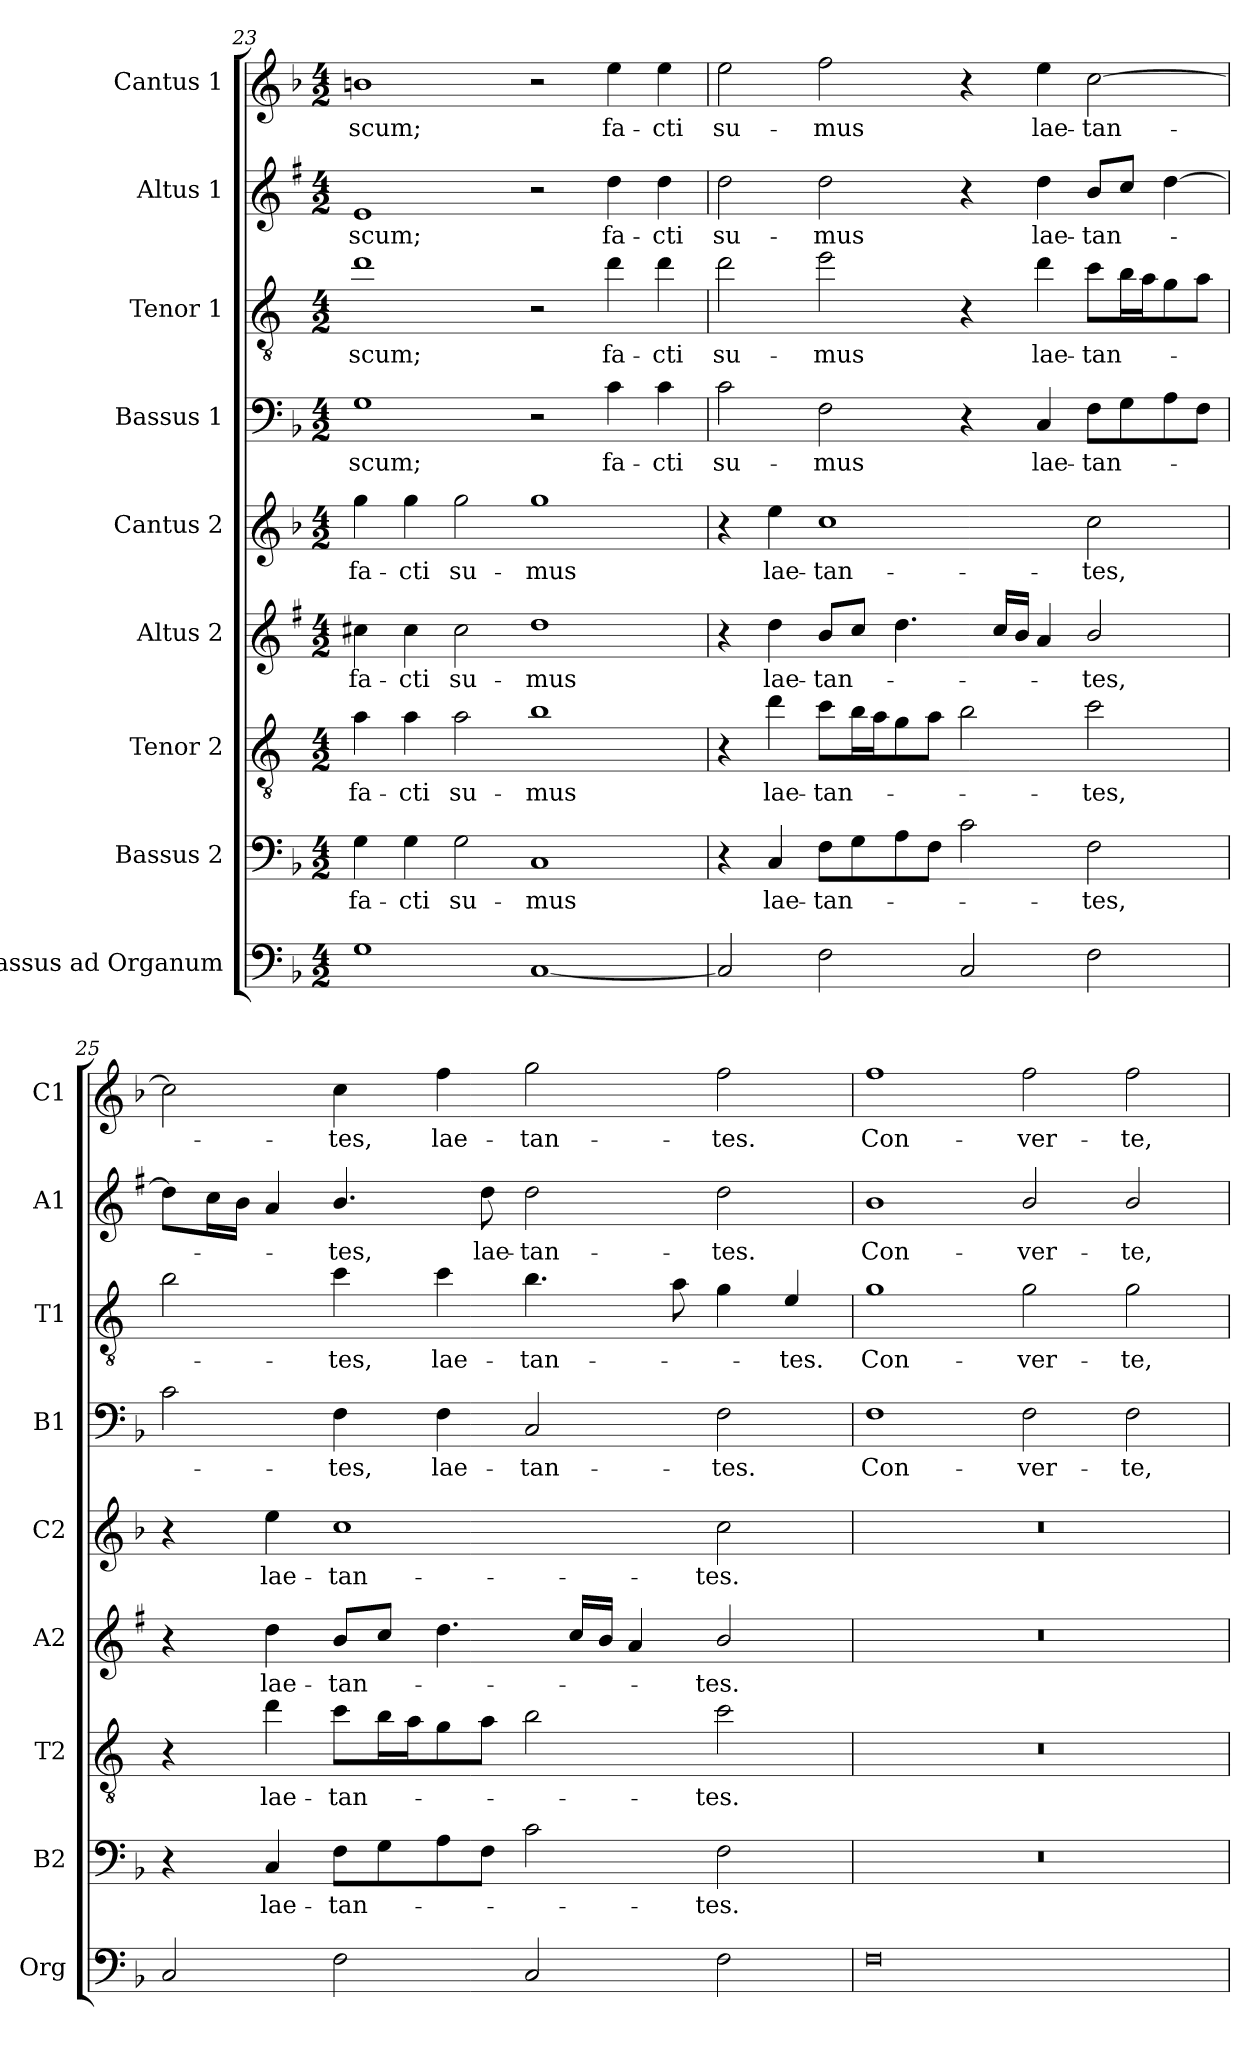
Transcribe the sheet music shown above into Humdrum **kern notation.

**kern	**kern	**text	**kern	**text	**kern	**text	**kern	**text	**kern	**text	**kern	**text	**kern	**text	**kern	**text
*part9	*part8	*part8	*part7	*part7	*part6	*part6	*part5	*part5	*part4	*part4	*part3	*part3	*part2	*part2	*part1	*part1
*staff9	*staff8	*staff8	*staff7	*staff7	*staff6	*staff6	*staff5	*staff5	*staff4	*staff4	*staff3	*staff3	*staff2	*staff2	*staff1	*staff1
*I"Bassus ad Organum	*I"Bassus 2	*	*I"Tenor 2	*	*I"Altus 2	*	*I"Cantus 2	*	*I"Bassus 1	*	*I"Tenor 1	*	*I"Altus 1	*	*I"Cantus 1	*
*I'Org	*I'B2	*	*I'T2	*	*I'A2	*	*I'C2	*	*I'B1	*	*I'T1	*	*I'A1	*	*I'C1	*
!!LO:LB:g=z
*clefF4	*clefF4	*	*clefGv2	*	*clefG2	*	*clefG2	*	*clefF4	*	*clefGv2	*	*clefG2	*	*clefG2	*
*	*	*	*ITrd4c7	*	*ITrd1c2	*	*	*	*	*	*ITrd4c7	*	*ITrd1c2	*	*	*
*k[b-]	*k[b-]	*	*k[b-]	*	*k[b-]	*	*k[b-]	*	*k[b-]	*	*k[b-]	*	*k[b-]	*	*k[b-]	*
*F:	*F:	*	*F:	*	*F:	*	*F:	*	*F:	*	*F:	*	*F:	*	*F:	*
*M4/2	*M4/2	*	*M4/2	*	*M4/2	*	*M4/2	*	*M4/2	*	*M4/2	*	*M4/2	*	*M4/2	*
=23	=23	=23	=23	=23	=23	=23	=23	=23	=23	=23	=23	=23	=23	=23	=23	=23
!	!	!LO:LY:b	!	!LO:LY:b	!	!LO:LY:b	!	!LO:LY:b	!	!LO:LY:b	!	!LO:LY:b	!	!LO:LY:b	!	!LO:LY:b
1G	4G\	fa-	4d\	fa-	4bn\	fa-	4gg\	fa-	1G	-scum;	1g	-scum;	1d	-scum;	1bn	-scum;
!	!	!LO:LY:b	!	!LO:LY:b	!	!LO:LY:b	!	!LO:LY:b	!	!	!	!	!	!	!	!
.	4G\	-cti	4d\	-cti	4b\	-cti	4gg\	-cti	.	.	.	.	.	.	.	.
!	!	!LO:LY:b	!	!LO:LY:b	!	!LO:LY:b	!	!LO:LY:b	!	!	!	!	!	!	!	!
.	2G\	su-	2d\	su-	2b\	su-	2gg\	su-	.	.	.	.	.	.	.	.
!	!	!LO:LY:b	!	!LO:LY:b	!	!LO:LY:b	!	!LO:LY:b	!	!	!	!	!	!	!	!
[1C	1C	-mus	1e	-mus	1cc	-mus	1gg	-mus	2r	.	2r	.	2r	.	2r	.
!	!	!	!	!	!	!	!	!	!	!LO:LY:b	!	!LO:LY:b	!	!LO:LY:b	!	!LO:LY:b
.	.	.	.	.	.	.	.	.	4c\	fa-	4g\	fa-	4cc\	fa-	4ee\	fa-
!	!	!	!	!	!	!	!	!	!	!LO:LY:b	!	!LO:LY:b	!	!LO:LY:b	!	!LO:LY:b
.	.	.	.	.	.	.	.	.	4c\	-cti	4g\	-cti	4cc\	-cti	4ee\	-cti
=24	=24	=24	=24	=24	=24	=24	=24	=24	=24	=24	=24	=24	=24	=24	=24	=24
!	!	!	!	!	!	!	!	!	!	!LO:LY:b	!	!LO:LY:b	!	!LO:LY:b	!	!LO:LY:b
2C/]	4r	.	4r	.	4r	.	4r	.	2c\	su-	2g\	su-	2cc\	su-	2ee\	su-
!	!	!LO:LY:b	!	!LO:LY:b	!	!LO:LY:b	!	!LO:LY:b	!	!	!	!	!	!	!	!
.	4C/	lae-	4g\	lae-	4cc\	lae-	4ee\	lae-	.	.	.	.	.	.	.	.
!	!	!LO:LY:b	!	!LO:LY:b	!	!LO:LY:b	!	!LO:LY:b	!	!LO:LY:b	!	!LO:LY:b	!	!LO:LY:b	!	!LO:LY:b
2F\	8F\L	-tan-	8f\L	-tan-	8a/L	-tan-	1cc	-tan-	2F\	-mus	2a\	-mus	2cc\	-mus	2ff\	-mus
.	8G\	.	16e\L	.	8b-/J	.	.	.	.	.	.	.	.	.	.	.
.	.	.	16d\J	.	.	.	.	.	.	.	.	.	.	.	.	.
.	8A\	.	8c\	.	4.cc\	.	.	.	.	.	.	.	.	.	.	.
.	8F\J	.	8d\J	.	.	.	.	.	.	.	.	.	.	.	.	.
2C/	2c\	.	2e\	.	.	.	.	.	4r	.	4r	.	4r	.	4r	.
.	.	.	.	.	16b-/LL	.	.	.	.	.	.	.	.	.	.	.
.	.	.	.	.	16a/JJ	.	.	.	.	.	.	.	.	.	.	.
!	!	!	!	!	!	!	!	!	!	!LO:LY:b	!	!LO:LY:b	!	!LO:LY:b	!	!LO:LY:b
.	.	.	.	.	4g/	.	.	.	4C/	lae-	4g\	lae-	4cc\	lae-	4ee\	lae-
!	!	!LO:LY:b	!	!LO:LY:b	!	!LO:LY:b	!	!LO:LY:b	!	!LO:LY:b	!	!LO:LY:b	!	!LO:LY:b	!	!LO:LY:b
2F\	2F\	-tes,	2f\	-tes,	2a/	-tes,	2cc\	-tes,	8F\L	-tan-	8f\L	-tan-	8a/L	-tan-	[2cc\	-tan-
.	.	.	.	.	.	.	.	.	8G\	.	16e\L	.	8b-/J	.	.	.
.	.	.	.	.	.	.	.	.	.	.	16d\J	.	.	.	.	.
.	.	.	.	.	.	.	.	.	8A\	.	8c\	.	[4cc\	.	.	.
.	.	.	.	.	.	.	.	.	8F\J	.	8d\J	.	.	.	.	.
=25	=25	=25	=25	=25	=25	=25	=25	=25	=25	=25	=25	=25	=25	=25	=25	=25
2C/	4r	.	4r	.	4r	.	4r	.	2c\	.	2e\	.	8cc\L]	.	2cc\]	.
.	.	.	.	.	.	.	.	.	.	.	.	.	16b-\L	.	.	.
.	.	.	.	.	.	.	.	.	.	.	.	.	16a\JJ	.	.	.
!	!	!LO:LY:b	!	!LO:LY:b	!	!LO:LY:b	!	!LO:LY:b	!	!	!	!	!	!	!	!
.	4C/	lae-	4g\	lae-	4cc\	lae-	4ee\	lae-	.	.	.	.	4g/	.	.	.
!	!	!LO:LY:b	!	!LO:LY:b	!	!LO:LY:b	!	!LO:LY:b	!	!LO:LY:b	!	!LO:LY:b	!	!LO:LY:b	!	!LO:LY:b
2F\	8F\L	-tan-	8f\L	-tan-	8a/L	-tan-	1cc	-tan-	4F\	-tes,	4f\	-tes,	4.a/	-tes,	4cc\	-tes,
.	8G\	.	16e\L	.	8b-/J	.	.	.	.	.	.	.	.	.	.	.
.	.	.	16d\J	.	.	.	.	.	.	.	.	.	.	.	.	.
!	!	!	!	!	!	!	!	!	!	!LO:LY:b	!	!LO:LY:b	!	!	!	!LO:LY:b
.	8A\	.	8c\	.	4.cc\	.	.	.	4F\	lae-	4f\	lae-	.	.	4ff\	lae-
!	!	!	!	!	!	!	!	!	!	!	!	!	!	!LO:LY:b	!	!
.	8F\J	.	8d\J	.	.	.	.	.	.	.	.	.	8cc\	lae-	.	.
!	!	!	!	!	!	!	!	!	!	!LO:LY:b	!	!LO:LY:b	!	!LO:LY:b	!	!LO:LY:b
2C/	2c\	.	2e\	.	.	.	.	.	2C/	-tan-	4.e\	-tan-	2cc\	-tan-	2gg\	-tan-
.	.	.	.	.	16b-/LL	.	.	.	.	.	.	.	.	.	.	.
.	.	.	.	.	16a/JJ	.	.	.	.	.	.	.	.	.	.	.
.	.	.	.	.	4g/	.	.	.	.	.	.	.	.	.	.	.
.	.	.	.	.	.	.	.	.	.	.	8d\	.	.	.	.	.
!	!	!LO:LY:b	!	!LO:LY:b	!	!LO:LY:b	!	!LO:LY:b	!	!LO:LY:b	!	!	!	!LO:LY:b	!	!LO:LY:b
2F\	2F\	-tes.	2f\	-tes.	2a/	-tes.	2cc\	-tes.	2F\	-tes.	4c\	.	2cc\	-tes.	2ff\	-tes.
!	!	!	!	!	!	!	!	!	!	!	!	!LO:LY:b	!	!	!	!
.	.	.	.	.	.	.	.	.	.	.	4A/	-tes.	.	.	.	.
!!LO:PB:g=z
=26	=26	=26	=26	=26	=26	=26	=26	=26	=26	=26	=26	=26	=26	=26	=26	=26
!	!	!	!	!	!	!	!	!	!	!LO:LY:b	!	!LO:LY:b	!	!LO:LY:b	!	!LO:LY:b
0F	0r	.	0r	.	0r	.	0r	.	1F	Con-	1c	Con-	1a	Con-	1ff	Con-
!	!	!	!	!	!	!	!	!	!	!LO:LY:b	!	!LO:LY:b	!	!LO:LY:b	!	!LO:LY:b
.	.	.	.	.	.	.	.	.	2F\	-ver-	2c\	-ver-	2a/	-ver-	2ff\	-ver-
!	!	!	!	!	!	!	!	!	!	!LO:LY:b	!	!LO:LY:b	!	!LO:LY:b	!	!LO:LY:b
.	.	.	.	.	.	.	.	.	2F\	-te,	2c\	-te,	2a/	-te,	2ff\	-te,
=	=	=	=	=	=	=	=	=	=	=	=	=	=	=	=	=
*-	*-	*-	*-	*-	*-	*-	*-	*-	*-	*-	*-	*-	*-	*-	*-	*-
